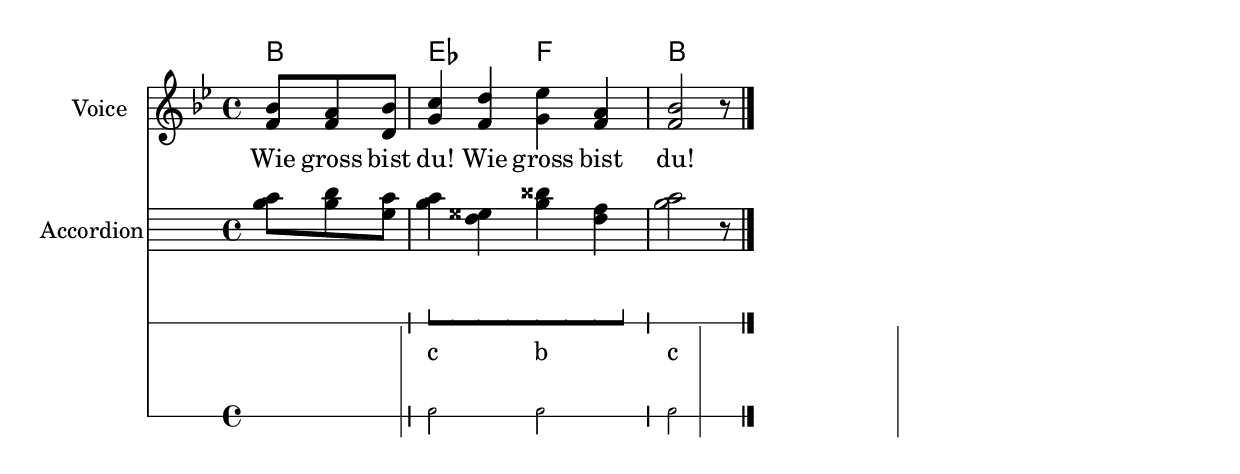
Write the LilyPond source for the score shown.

\version "2.17.30"

\header {
  lsrtags = "template, real-music, specific-notation"

  texidoc = "
A template to write a score for a diatonic accordion.

- There is a horizontal staff indicating if the accordion must be
pushed (thick line) or pulled (thin line)

- There is a small rhythmic staff with lyrics that describes the bass
buttons to press. The bar lines are made from gridlines

- The tabulator staff for diatonic accordions shows the geographic
position of the buttons and not (as for every other instrument) the
pitch of the notes; the keys on the melody-side of the accordion are
placed in three columns and about 12 rows


In the tabulator staff notation the outermost column is described with
notes between lines, the innermost column is described with notes
between lines and a cross as accidental, and the middle column is
described with notes on a line, whereby the row in the middle is
represented on the middle line in the staff.


Some words to transpose piano notes to the diatonic accordion:


1. Every diatonic accordion is built for some keys only (for example,
for the keys of C major and F major), so it is important to transpose a
piano melody to match one of these keys. Transpose the source code, not
only the output because this code is required later on to translate it
once more to the tabulator staff. This can be done with the command
@code{displayLilyMusic}.


2. You have to alternate the push- and pull-direction of the accordion
regularly. If the player has a too long part to pull the accordion gets
broken. On the other hand, some harmonies are only available in one
direction. Considering this, decide which parts of the melody are the
push-parts and which the pull-parts.


3. For each pull- or push-part translate the piano notes to the
according tabulature representation.


This snippet comes with a useful optional macro for the jEdit text
editor.

"
  doctitle = "Score for diatonic accordion"
}

verse = \lyricmode { Wie gross bist du! Wie gross bist du! }

harmonies = \new ChordNames \chordmode {
  \germanChords
  \set chordChanges = ##t
  bes8 bes8 bes8
  es2 f
  bes1
}

NoStem = { \hide Stem }
NoNoteHead = \hide NoteHead
ZeroBeam = \override Beam.positions = #'(0 . 0)

staffTabLine = \new Staff \with {
  \remove "Time_signature_engraver"
  \remove "Clef_engraver"
} {
  \override Staff.StaffSymbol.line-positions = #'(0)
  % Shows one horizontal line. The vertical line (simulating a bar-line) is simulated with a gridline
  \set Staff.midiInstrument = #"choir aahs"
  \key c \major
  \relative c''
  {
    % disable the following line to see the the noteheads while writing the song
    \NoNoteHead
    \override NoteHead.no-ledgers = ##t

    % The beam between 8th-notes is used to draw the push-line
    %How to fast write the push-lines:
    %  1. write repeatedly 'c c c c c c c c |' for the whole length of the song
    %  2. uncomment the line \NoNoteHead
    %  3. compile
    %  4. Mark the positions on which push/pull changes.
    %     In the score-picture click on the position the push- or pull-part starts
    %           (on the noteHead, the cursor will change to a hand-icon).
    %     The cursor in the source code will jump just at this position.
    %   a) If a push-part starts there, replace the 'c' by an 'e['
    %   b) If a pull-part starts there, replace the 'c' by an 's'
    %  5. Switch into 'overwrite-mode' by pressing the 'ins' key.
    %  6. For the pull-parts overwrite the 'c' with 's'
    %  7. For every push-part replace the last 'c' with 'e]'
    %        8. Switch into 'insert-mode' again
    %  9. At last it should look lik e.g. (s s e[ c | c c c c c c c c | c c c c c c e] s s)
    % 10. re-enable the line \NoNoteHead
    \autoBeamOff
    \ZeroBeam
    s8 s s e[ c c c c c c e] | s s s s s
  }
}

%{
%}

% Accordion melody in tabulator score
% 1. Place a copy of the piano melody below
% 2. Separate piano melody into pull- and push-parts according to the staffTabLine you've already made
% 3. For each line: Double the line. Remark the 1st one (Keeps unchanged as reference) and then change the second line using the transformation paper
%    or the macros 'conv2diaton push.bsh' and 'conv2diaton pull.bsh'
% Tips:
% - In jEdit Search & Replace mark the Option 'Keep Dialog'

AccordionTabTwoCBesDur = {
  % pull 1
  %<f' bes'>8 <f' a'>8 <d' bes'>8 |
  <g'' a''>8 <g'' b''>8 <e'' a''>8 |
  % push 2
  %<g' c''>4 <f' d''> <g' ees''> <f' a'> |
  <g'' a''>4 <d'' eisis''> <g'' bisis''> <d'' f''> |
  % pull 3
  % <f' bes'>2 r8 }
  <g'' a''>2 r8 }

AccordionTab= { \dynamicUp
  % 1. Place a copy of the piano melody above
  % 2. Separate piano melody into pull- and push-parts according to the staffTabLine you've already made
  % 3. For each line: Double the line. Remark the 1st one (Keeps unchanged as reference) and then
  %    change the second line using the transformation paper
  % Tips:
  % - In jEdit Search & Replace mark the Option 'Keep Dialog'
  % -
  \AccordionTabTwoCBesDur
}



\layout {
  \context {
    \Score
    % The vertical line (simulating a bar-line) in
    % the staffBassRhytm is a gridline
    \consists "Grid_line_span_engraver"
  }
  \context {
    \Staff
    \consists "Grid_point_engraver"
    gridInterval = #(ly:make-moment 4/4) % 4/4 - tact. How many beats per bar
    % The following line has to be adjusted O-F-T-E-N.
    \override GridPoint.Y-extent = #'(-2 . -21)
  }
  \context {
    \ChoirStaff
    \remove "System_start_delimiter_engraver"
  }
}

staffVoice = \new Staff = astaffvoice  {
  \time 4/4
  \set Staff.instrumentName = "Voice"
  \set Staff.midiInstrument = "voice oohs"
  \key bes \major
  \partial 8*3
  \clef treble
  {
    \context Voice = "melodyVoi"
    { <f' bes'>8 <f' a'>8 <d' bes'>8 | <g' c''>4 <f' d''> <g' es''> <f' a'> | <f' bes'>2 r8 }
    \bar "|."
  }
}

staffAccordionMel =
\new Staff  \with { \remove "Clef_engraver" } {
  \accidentalStyle forget %Set the accidentals (Vorzeichen) for each note,
  %do not remember them for the rest of the measure.
  \time 4/4
  \set Staff.instrumentName="Accordion"
  \set Staff.midiInstrument="voice oohs"
  \key c \major
  \clef treble
  { \AccordionTab \bar "|." }
}

AltOn =
#(define-music-function (parser location mag) (number?)
  #{ \override Stem.length = #(* 7.0 mag)
      \override NoteHead.font-size =
#(inexact->exact (* (/ 6.0 (log 2.0)) (log mag))) #})

AltOff = {
  \revert Stem.length
  \revert NoteHead.font-size
}

BassRhytm = {s4 s8 | c2 c2 | c2 s8 }
LyricBassRhythmI=  \lyricmode { c b | c }

staffBassRhytm =
\new Staff = staffbass \with { \remove "Clef_engraver" } {
  % This is not a RhythmicStaff  because it must be possible to append lyrics.

  \override Score.GridLine.extra-offset = #'( 13.0 . 0.0 ) % x.y
  \override Staff.StaffSymbol.line-positions = #'( 0 )
  % Shows one horizontal line. The vertical line (simulating a bar-line) is simulated by a grid
  % Search for 'grid' in this page to find all related functions
  \time 4/4
  {
    \context Voice = "VoiceBassRhytm"
    \stemDown \AltOn #0.6
    \relative c''
    {
      \BassRhytm
    }
    \AltOff
    \bar "|."
  }
}

\score {
  \new ChoirStaff <<
    \harmonies
    \staffVoice
    \context Lyrics = "lmelodyVoi"
      \with { alignBelowContext = astaffvoice }
      \lyricsto melodyVoi \verse
    \staffAccordionMel
    \staffTabLine
    \staffBassRhytm
    \context Lyrics = "lBassRhytmAboveI"
      \with { alignAboveContext = staffbass }
      \lyricsto VoiceBassRhytm \LyricBassRhythmI
  >>
}
%}

